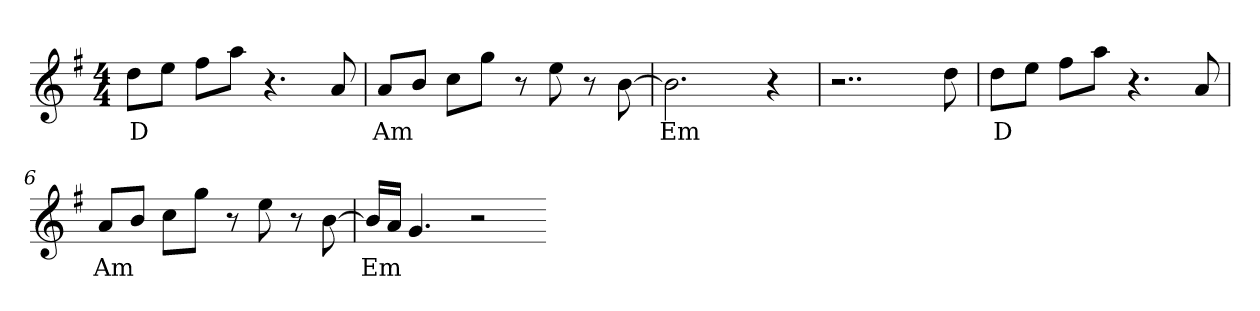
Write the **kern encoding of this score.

**kern	**text
*part1	*part1
*staff1	*staff1
*clefG2	*
*k[f#]	*
*M4/4	*
=1	=1
8dd\L	D
8ee\J	.
8ff#\L	.
8aa\J	.
4.r	.
8a	.
=2	=2
8a/L	Am
8b/J	.
8cc\L	.
8gg\J	.
8r	.
8ee	.
8r	.
[8b	.
=3	=3
2.b]	Em
4r	.
=4	=4
2..r	.
8dd	.
=5	=5
8dd\L	D
8ee\J	.
8ff#\L	.
8aa\J	.
4.r	.
8a	.
=6	=6
8a/L	Am
8b/J	.
8cc\L	.
8gg\J	.
8r	.
8ee	.
8r	.
[8b	.
=7	=7
16b/LL]	Em
16a/JJ	.
4.g	.
2r	.
=-	=-
*-	*-
